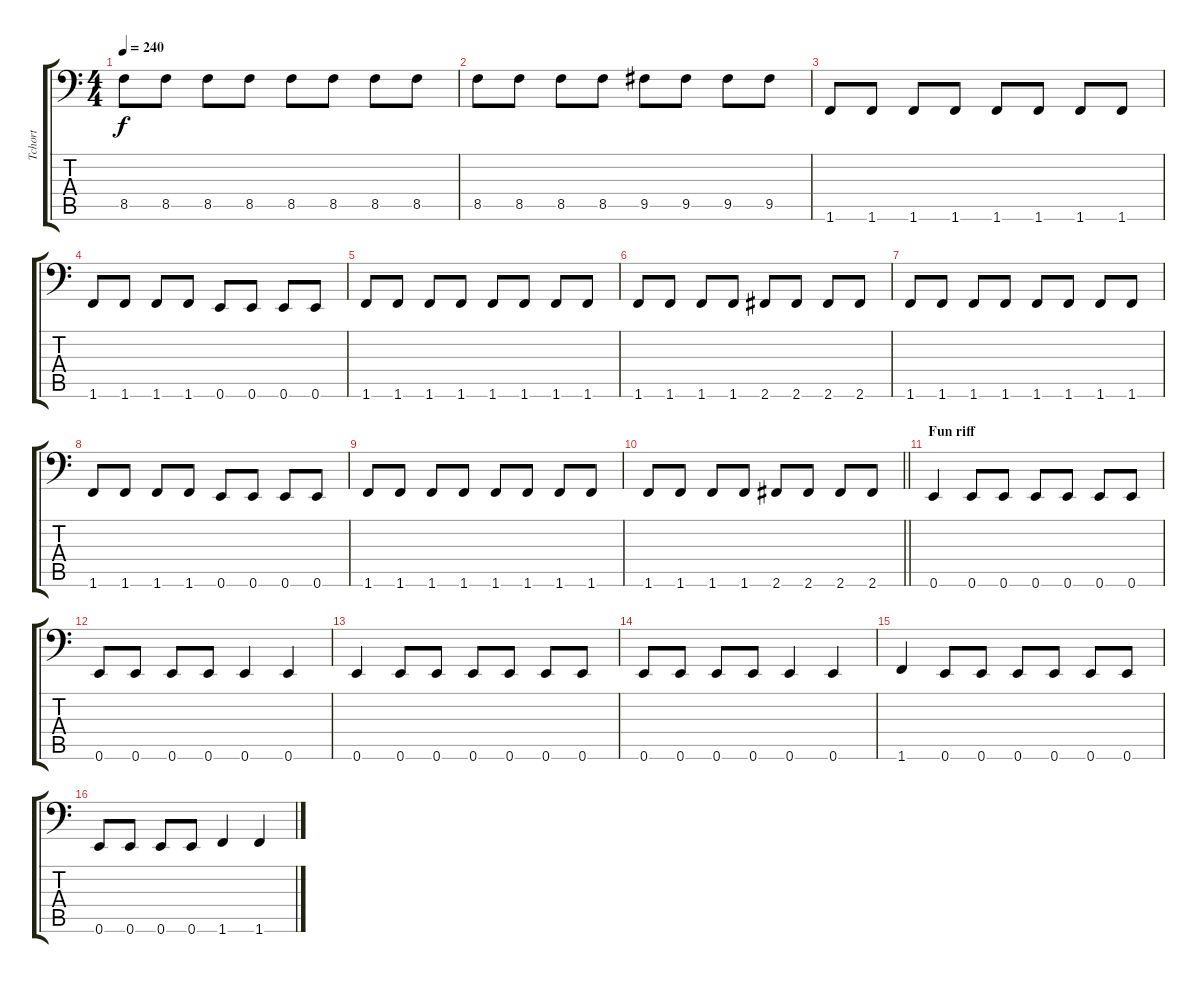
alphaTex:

\track ("Tchort" "Tchort") {instrument electricbasspick}
\staff {score tabs}
\tuning (E3 B2 G2 D2 A1 E1) {hide}
\ts (4 4)
\tempo 240
\clef f4
\ks c
8.5.8{dy f} 8.5.8 8.5.8 8.5.8 8.5.8 8.5.8 8.5.8 8.5.8 |
8.5.8 8.5.8 8.5.8 8.5.8 9.5.8 9.5.8 9.5.8 9.5.8 |
1.6.8 1.6.8 1.6.8 1.6.8 1.6.8 1.6.8 1.6.8 1.6.8 |
1.6.8 1.6.8 1.6.8 1.6.8 0.6.8 0.6.8 0.6.8 0.6.8 |
1.6.8 1.6.8 1.6.8 1.6.8 1.6.8 1.6.8 1.6.8 1.6.8 |
1.6.8 1.6.8 1.6.8 1.6.8 2.6.8 2.6.8 2.6.8 2.6.8 |
1.6.8 1.6.8 1.6.8 1.6.8 1.6.8 1.6.8 1.6.8 1.6.8 |
1.6.8 1.6.8 1.6.8 1.6.8 0.6.8 0.6.8 0.6.8 0.6.8 |
1.6.8 1.6.8 1.6.8 1.6.8 1.6.8 1.6.8 1.6.8 1.6.8 |
\barLineRight lightlight
1.6.8 1.6.8 1.6.8 1.6.8 2.6.8 2.6.8 2.6.8 2.6.8 |
\section ("" "Fun riff")
0.6.4 0.6.8 0.6.8 0.6.8 0.6.8 0.6.8 0.6.8 |
0.6.8 0.6.8 0.6.8 0.6.8 0.6.4 0.6.4 |
0.6.4 0.6.8 0.6.8 0.6.8 0.6.8 0.6.8 0.6.8 |
0.6.8 0.6.8 0.6.8 0.6.8 0.6.4 0.6.4 |
1.6.4 0.6.8 0.6.8 0.6.8 0.6.8 0.6.8 0.6.8 |
0.6.8 0.6.8 0.6.8 0.6.8 1.6.4 1.6.4
